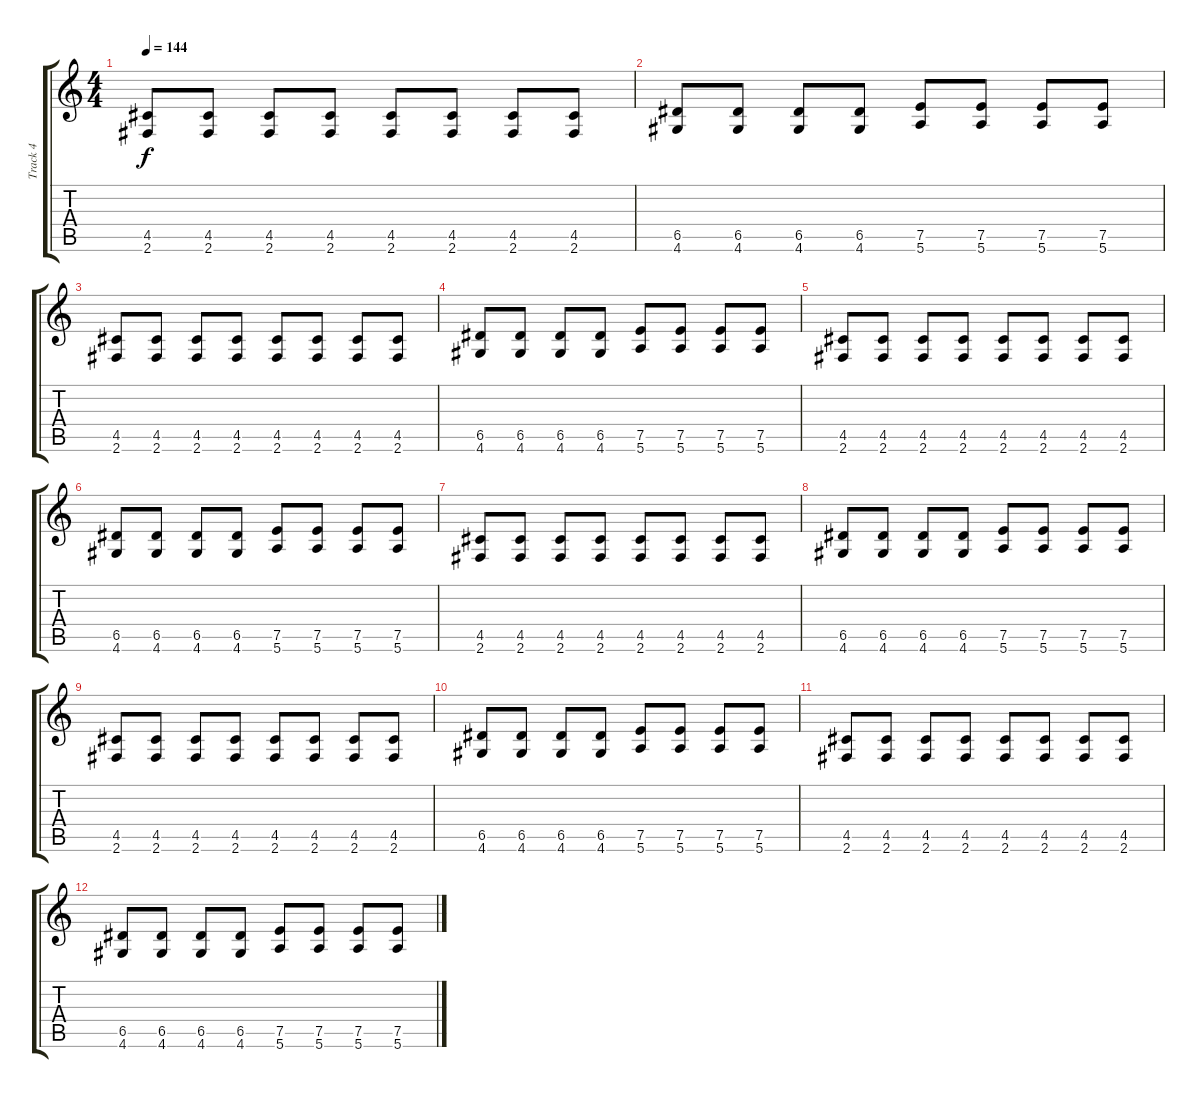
\track ("Track 4" "Track 4") {instrument distortionguitar}
\staff {score tabs}
\tuning (E4 B3 G3 D3 A2 E2) {hide}
\ts (4 4)
\tempo 144
\clef g2
\ks c
(4.5 2.6).8{dy f} (4.5 2.6).8 (4.5 2.6).8 (4.5 2.6).8 (4.5 2.6).8 (4.5 2.6).8 (4.5 2.6).8 (4.5 2.6).8 |
(6.5 4.6).8 (6.5 4.6).8 (6.5 4.6).8 (6.5 4.6).8 (7.5 5.6).8 (7.5 5.6).8 (7.5 5.6).8 (7.5 5.6).8 |
(4.5 2.6).8 (4.5 2.6).8 (4.5 2.6).8 (4.5 2.6).8 (4.5 2.6).8 (4.5 2.6).8 (4.5 2.6).8 (4.5 2.6).8 |
(6.5 4.6).8 (6.5 4.6).8 (6.5 4.6).8 (6.5 4.6).8 (7.5 5.6).8 (7.5 5.6).8 (7.5 5.6).8 (7.5 5.6).8 |
(4.5 2.6).8 (4.5 2.6).8 (4.5 2.6).8 (4.5 2.6).8 (4.5 2.6).8 (4.5 2.6).8 (4.5 2.6).8 (4.5 2.6).8 |
(6.5 4.6).8 (6.5 4.6).8 (6.5 4.6).8 (6.5 4.6).8 (7.5 5.6).8 (7.5 5.6).8 (7.5 5.6).8 (7.5 5.6).8 |
(4.5 2.6).8 (4.5 2.6).8 (4.5 2.6).8 (4.5 2.6).8 (4.5 2.6).8 (4.5 2.6).8 (4.5 2.6).8 (4.5 2.6).8 |
(6.5 4.6).8 (6.5 4.6).8 (6.5 4.6).8 (6.5 4.6).8 (7.5 5.6).8 (7.5 5.6).8 (7.5 5.6).8 (7.5 5.6).8 |
(4.5 2.6).8 (4.5 2.6).8 (4.5 2.6).8 (4.5 2.6).8 (4.5 2.6).8 (4.5 2.6).8 (4.5 2.6).8 (4.5 2.6).8 |
(6.5 4.6).8 (6.5 4.6).8 (6.5 4.6).8 (6.5 4.6).8 (7.5 5.6).8 (7.5 5.6).8 (7.5 5.6).8 (7.5 5.6).8 |
(4.5 2.6).8 (4.5 2.6).8 (4.5 2.6).8 (4.5 2.6).8 (4.5 2.6).8 (4.5 2.6).8 (4.5 2.6).8 (4.5 2.6).8 |
(6.5 4.6).8 (6.5 4.6).8 (6.5 4.6).8 (6.5 4.6).8 (7.5 5.6).8 (7.5 5.6).8 (7.5 5.6).8 (7.5 5.6).8
